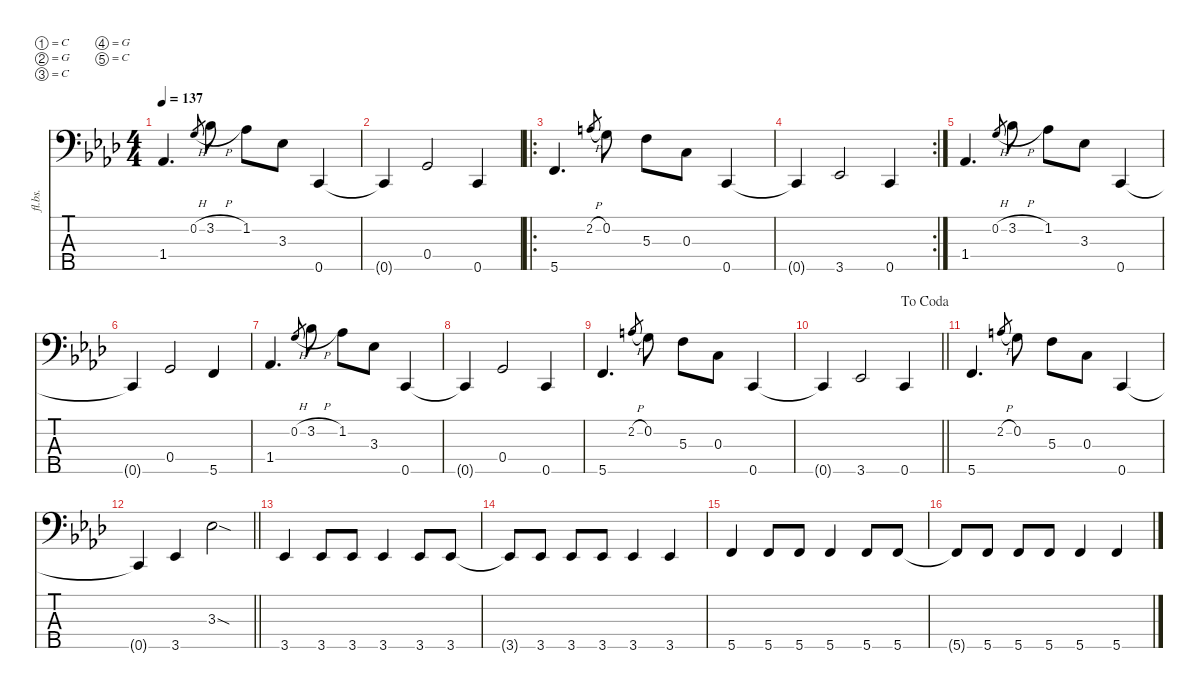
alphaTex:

\defaultSystemsLayout 4
\hideDynamics
\bracketExtendMode nobrackets
\otherSystemsTrackNameOrientation horizontal
\track ("Bass" "fl.bs.") {defaultSystemsLayout 8 instrument fretlessbass}
\staff {score tabs}
\tuning (C3 G2 C2 G1 C1)
\ts (4 4)
\tempo 137
\clef f4
\ks ab
1.4{acc b}.4{d dy f beam Up} 0.2{h acc forcenatural}.8{gr dy mf beam Up} 3.2{h acc b}.8{dy f beam Down} 1.2{acc b}.8{beam Down} 3.3{acc b}.8{beam Down} 0.5{acc forcenatural}.4{beam Up} |
0.5{t acc forcenatural}.4{beam Up} 0.4{acc forcenatural}.2{beam Up} 0.5{acc forcenatural}.4{beam Up} |
\ro
5.5{acc forcenatural}.4{d beam Up} 2.2{h acc forcenatural}.8{gr dy mf beam Up} 0.2{acc forcenatural}.8{dy f beam Down} 5.3{acc forcenatural}.8{beam Down} 0.3{acc forcenatural}.8{beam Down} 0.5{acc forcenatural}.4{beam Up} |
\rc 2
0.5{t acc forcenatural}.4{beam Up} 3.5{acc b}.2{beam Up} 0.5{acc forcenatural}.4{beam Up} |
1.4{acc b}.4{d beam Up} 0.2{h acc forcenatural}.8{gr dy mf beam Up} 3.2{h acc b}.8{dy f beam Down} 1.2{acc b}.8{beam Down} 3.3{acc b}.8{beam Down} 0.5{acc forcenatural}.4{beam Up} |
0.5{t acc forcenatural}.4{beam Up} 0.4{acc forcenatural}.2{beam Up} 5.5{acc forcenatural}.4{beam Up} |
1.4{acc b}.4{d beam Up} 0.2{h acc forcenatural}.8{gr dy mf beam Up} 3.2{h acc b}.8{dy f beam Down} 1.2{acc b}.8{beam Down} 3.3{acc b}.8{beam Down} 0.5{acc forcenatural}.4{beam Up} |
0.5{t acc forcenatural}.4{beam Up} 0.4{acc forcenatural}.2{beam Up} 0.5{acc forcenatural}.4{beam Up} |
5.5{acc forcenatural}.4{d beam Up} 2.2{h acc forcenatural}.8{gr dy mf beam Up} 0.2{acc forcenatural}.8{dy f beam Down} 5.3{acc forcenatural}.8{beam Down} 0.3{acc forcenatural}.8{beam Down} 0.5{acc forcenatural}.4{beam Up} |
\jump dacoda
\barLineRight lightlight
0.5{t acc forcenatural}.4{beam Up} 3.5{acc b}.2{beam Up} 0.5{acc forcenatural}.4{beam Up} |
5.5{acc forcenatural}.4{d beam Up} 2.2{h acc forcenatural}.8{gr dy mf beam Up} 0.2{acc forcenatural}.8{dy f beam Down} 5.3{acc forcenatural}.8{beam Down} 0.3{acc forcenatural}.8{beam Down} 0.5{acc forcenatural}.4{beam Up} |
\barLineRight lightlight
0.5{t acc forcenatural}.4{beam Up} 3.5{acc b}.4{beam Up} 3.3{sod acc b}.2{beam Down} |
3.5{acc b}.4{beam Up} 3.5{acc b}.8{beam Up} 3.5{acc b}.8{beam Up} 3.5{acc b}.4{beam Up} 3.5{acc b}.8{beam Up} 3.5{acc b}.8{beam Up} |
3.5{t acc b}.8{beam Up} 3.5{acc b}.8{beam Up} 3.5{acc b}.8{beam Up} 3.5{acc b}.8{beam Up} 3.5{acc b}.4{beam Up} 3.5{acc b}.4{beam Up} |
5.5{acc forcenatural}.4{beam Up} 5.5{acc forcenatural}.8{beam Up} 5.5{acc forcenatural}.8{beam Up} 5.5{acc forcenatural}.4{beam Up} 5.5{acc forcenatural}.8{beam Up} 5.5{acc forcenatural}.8{beam Up} |
5.5{t acc forcenatural}.8{beam Up} 5.5{acc forcenatural}.8{beam Up} 5.5{acc forcenatural}.8{beam Up} 5.5{acc forcenatural}.8{beam Up} 5.5{acc forcenatural}.4{beam Up} 5.5{acc forcenatural}.4{beam Up}
